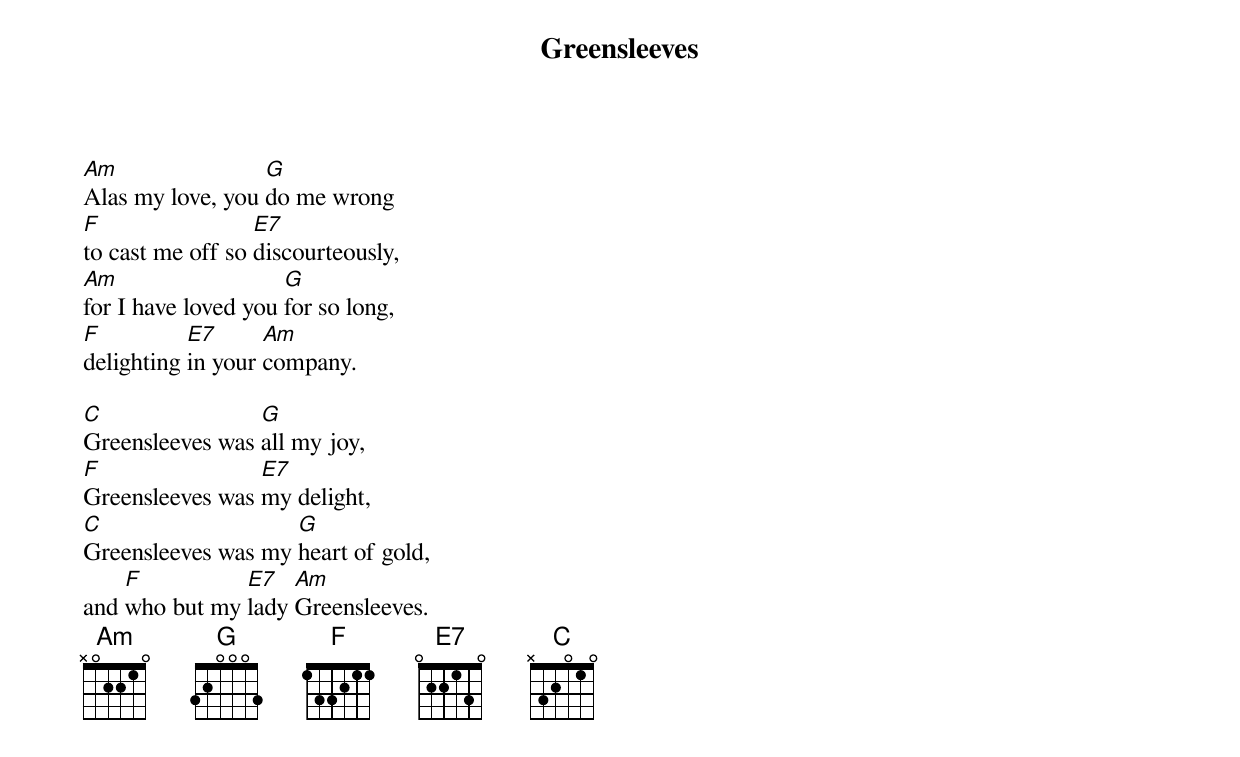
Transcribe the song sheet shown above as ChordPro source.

{title: Greensleeves}
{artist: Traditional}
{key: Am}

[Am]Alas my love, you [G]do me wrong
[F]to cast me off so [E7]discourteously,
[Am]for I have loved you [G]for so long,
[F]delighting [E7]in your [Am]company.

[C]Greensleeves was [G]all my joy,
[F]Greensleeves was [E7]my delight,
[C]Greensleeves was my [G]heart of gold,
and [F]who but my [E7]lady [Am]Greensleeves.
